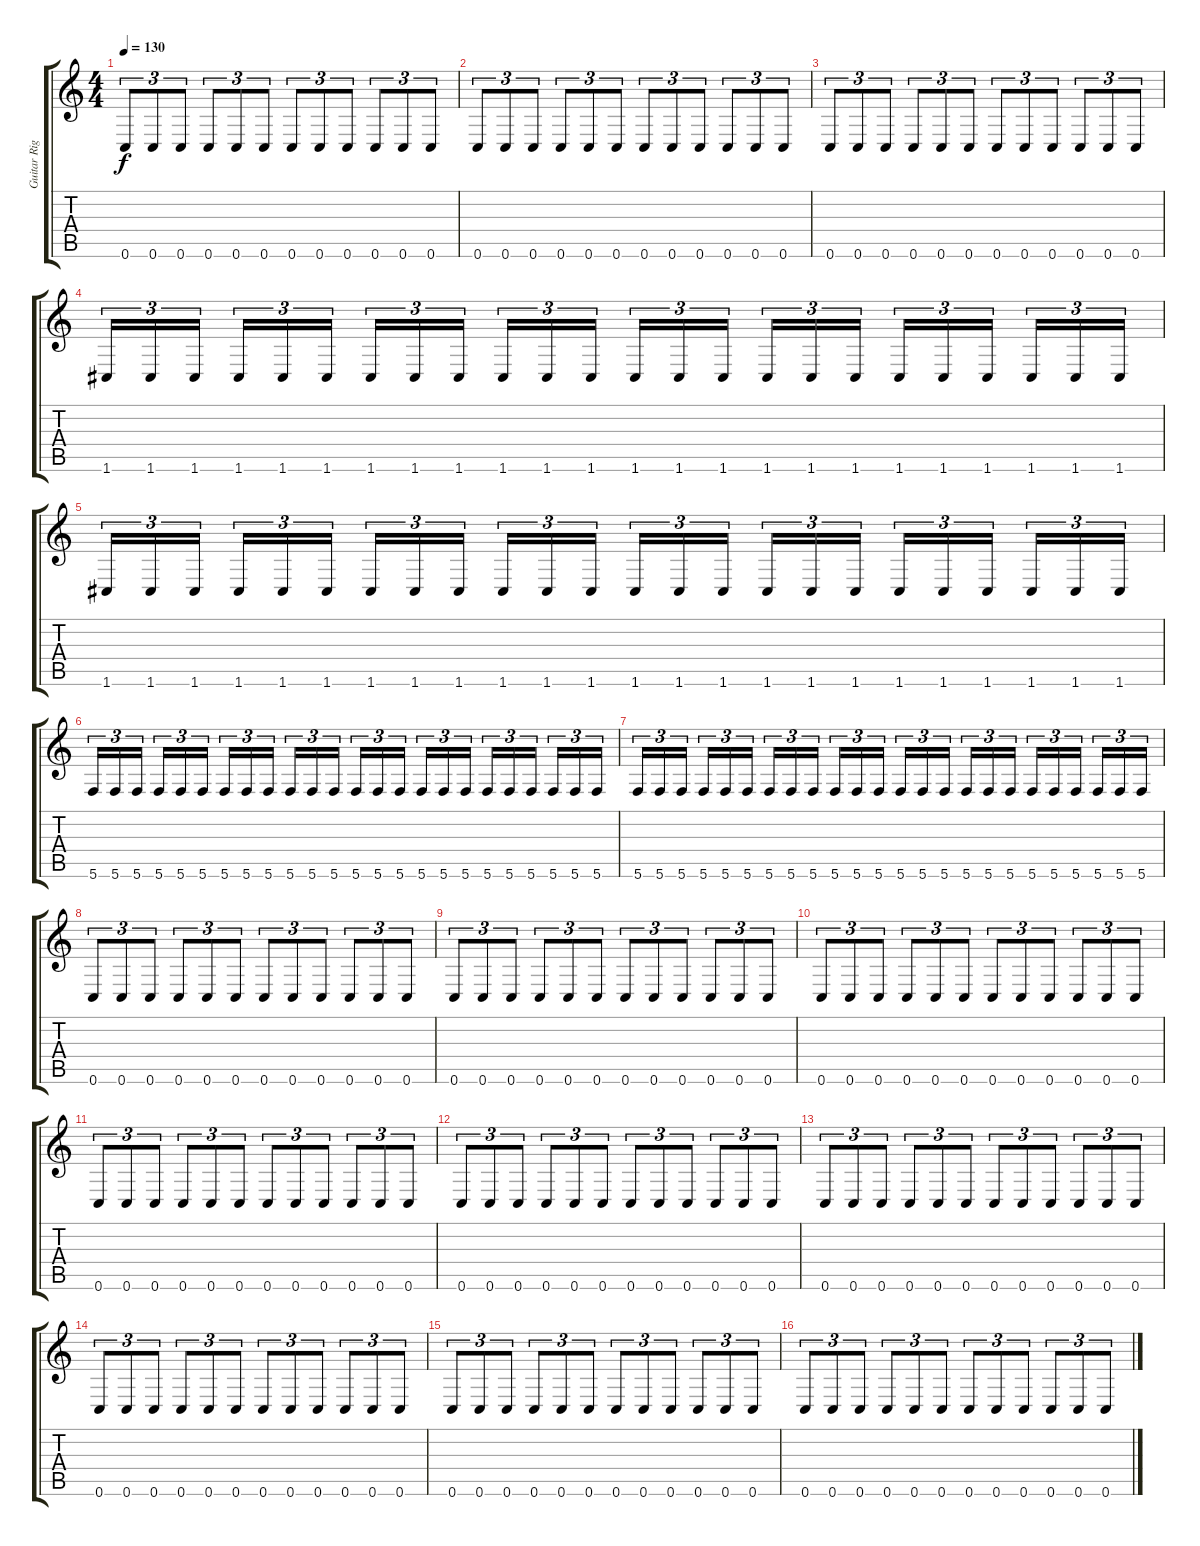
\track ("Guitar Right - Jari Mäenpää " "Guitar Rig") {instrument distortionguitar}
\staff {score tabs}
\tuning (D4 A3 F3 C3 G2 C2) {hide}
\ts (4 4)
\tempo 130
\clef g2
\ks c
0.6.8{tu (3 2) dy f} 0.6.8{tu (3 2)} 0.6.8{tu (3 2)} 0.6.8{tu (3 2)} 0.6.8{tu (3 2)} 0.6.8{tu (3 2)} 0.6.8{tu (3 2)} 0.6.8{tu (3 2)} 0.6.8{tu (3 2)} 0.6.8{tu (3 2)} 0.6.8{tu (3 2)} 0.6.8{tu (3 2)} |
0.6.8{tu (3 2)} 0.6.8{tu (3 2)} 0.6.8{tu (3 2)} 0.6.8{tu (3 2)} 0.6.8{tu (3 2)} 0.6.8{tu (3 2)} 0.6.8{tu (3 2)} 0.6.8{tu (3 2)} 0.6.8{tu (3 2)} 0.6.8{tu (3 2)} 0.6.8{tu (3 2)} 0.6.8{tu (3 2)} |
0.6.8{tu (3 2)} 0.6.8{tu (3 2)} 0.6.8{tu (3 2)} 0.6.8{tu (3 2)} 0.6.8{tu (3 2)} 0.6.8{tu (3 2)} 0.6.8{tu (3 2)} 0.6.8{tu (3 2)} 0.6.8{tu (3 2)} 0.6.8{tu (3 2)} 0.6.8{tu (3 2)} 0.6.8{tu (3 2)} |
1.6.16{tu (3 2)} 1.6.16{tu (3 2)} 1.6.16{tu (3 2)} 1.6.16{tu (3 2)} 1.6.16{tu (3 2)} 1.6.16{tu (3 2)} 1.6.16{tu (3 2)} 1.6.16{tu (3 2)} 1.6.16{tu (3 2)} 1.6.16{tu (3 2)} 1.6.16{tu (3 2)} 1.6.16{tu (3 2)} 1.6.16{tu (3 2)} 1.6.16{tu (3 2)} 1.6.16{tu (3 2)} 1.6.16{tu (3 2)} 1.6.16{tu (3 2)} 1.6.16{tu (3 2)} 1.6.16{tu (3 2)} 1.6.16{tu (3 2)} 1.6.16{tu (3 2)} 1.6.16{tu (3 2)} 1.6.16{tu (3 2)} 1.6.16{tu (3 2)} |
1.6.16{tu (3 2)} 1.6.16{tu (3 2)} 1.6.16{tu (3 2)} 1.6.16{tu (3 2)} 1.6.16{tu (3 2)} 1.6.16{tu (3 2)} 1.6.16{tu (3 2)} 1.6.16{tu (3 2)} 1.6.16{tu (3 2)} 1.6.16{tu (3 2)} 1.6.16{tu (3 2)} 1.6.16{tu (3 2)} 1.6.16{tu (3 2)} 1.6.16{tu (3 2)} 1.6.16{tu (3 2)} 1.6.16{tu (3 2)} 1.6.16{tu (3 2)} 1.6.16{tu (3 2)} 1.6.16{tu (3 2)} 1.6.16{tu (3 2)} 1.6.16{tu (3 2)} 1.6.16{tu (3 2)} 1.6.16{tu (3 2)} 1.6.16{tu (3 2)} |
5.6.16{tu (3 2)} 5.6.16{tu (3 2)} 5.6.16{tu (3 2)} 5.6.16{tu (3 2)} 5.6.16{tu (3 2)} 5.6.16{tu (3 2)} 5.6.16{tu (3 2)} 5.6.16{tu (3 2)} 5.6.16{tu (3 2)} 5.6.16{tu (3 2)} 5.6.16{tu (3 2)} 5.6.16{tu (3 2)} 5.6.16{tu (3 2)} 5.6.16{tu (3 2)} 5.6.16{tu (3 2)} 5.6.16{tu (3 2)} 5.6.16{tu (3 2)} 5.6.16{tu (3 2)} 5.6.16{tu (3 2)} 5.6.16{tu (3 2)} 5.6.16{tu (3 2)} 5.6.16{tu (3 2)} 5.6.16{tu (3 2)} 5.6.16{tu (3 2)} |
5.6.16{tu (3 2)} 5.6.16{tu (3 2)} 5.6.16{tu (3 2)} 5.6.16{tu (3 2)} 5.6.16{tu (3 2)} 5.6.16{tu (3 2)} 5.6.16{tu (3 2)} 5.6.16{tu (3 2)} 5.6.16{tu (3 2)} 5.6.16{tu (3 2)} 5.6.16{tu (3 2)} 5.6.16{tu (3 2)} 5.6.16{tu (3 2)} 5.6.16{tu (3 2)} 5.6.16{tu (3 2)} 5.6.16{tu (3 2)} 5.6.16{tu (3 2)} 5.6.16{tu (3 2)} 5.6.16{tu (3 2)} 5.6.16{tu (3 2)} 5.6.16{tu (3 2)} 5.6.16{tu (3 2)} 5.6.16{tu (3 2)} 5.6.16{tu (3 2)} |
0.6.8{tu (3 2)} 0.6.8{tu (3 2)} 0.6.8{tu (3 2)} 0.6.8{tu (3 2)} 0.6.8{tu (3 2)} 0.6.8{tu (3 2)} 0.6.8{tu (3 2)} 0.6.8{tu (3 2)} 0.6.8{tu (3 2)} 0.6.8{tu (3 2)} 0.6.8{tu (3 2)} 0.6.8{tu (3 2)} |
0.6.8{tu (3 2)} 0.6.8{tu (3 2)} 0.6.8{tu (3 2)} 0.6.8{tu (3 2)} 0.6.8{tu (3 2)} 0.6.8{tu (3 2)} 0.6.8{tu (3 2)} 0.6.8{tu (3 2)} 0.6.8{tu (3 2)} 0.6.8{tu (3 2)} 0.6.8{tu (3 2)} 0.6.8{tu (3 2)} |
0.6.8{tu (3 2)} 0.6.8{tu (3 2)} 0.6.8{tu (3 2)} 0.6.8{tu (3 2)} 0.6.8{tu (3 2)} 0.6.8{tu (3 2)} 0.6.8{tu (3 2)} 0.6.8{tu (3 2)} 0.6.8{tu (3 2)} 0.6.8{tu (3 2)} 0.6.8{tu (3 2)} 0.6.8{tu (3 2)} |
0.6.8{tu (3 2)} 0.6.8{tu (3 2)} 0.6.8{tu (3 2)} 0.6.8{tu (3 2)} 0.6.8{tu (3 2)} 0.6.8{tu (3 2)} 0.6.8{tu (3 2)} 0.6.8{tu (3 2)} 0.6.8{tu (3 2)} 0.6.8{tu (3 2)} 0.6.8{tu (3 2)} 0.6.8{tu (3 2)} |
0.6.8{tu (3 2)} 0.6.8{tu (3 2)} 0.6.8{tu (3 2)} 0.6.8{tu (3 2)} 0.6.8{tu (3 2)} 0.6.8{tu (3 2)} 0.6.8{tu (3 2)} 0.6.8{tu (3 2)} 0.6.8{tu (3 2)} 0.6.8{tu (3 2)} 0.6.8{tu (3 2)} 0.6.8{tu (3 2)} |
0.6.8{tu (3 2)} 0.6.8{tu (3 2)} 0.6.8{tu (3 2)} 0.6.8{tu (3 2)} 0.6.8{tu (3 2)} 0.6.8{tu (3 2)} 0.6.8{tu (3 2)} 0.6.8{tu (3 2)} 0.6.8{tu (3 2)} 0.6.8{tu (3 2)} 0.6.8{tu (3 2)} 0.6.8{tu (3 2)} |
0.6.8{tu (3 2)} 0.6.8{tu (3 2)} 0.6.8{tu (3 2)} 0.6.8{tu (3 2)} 0.6.8{tu (3 2)} 0.6.8{tu (3 2)} 0.6.8{tu (3 2)} 0.6.8{tu (3 2)} 0.6.8{tu (3 2)} 0.6.8{tu (3 2)} 0.6.8{tu (3 2)} 0.6.8{tu (3 2)} |
0.6.8{tu (3 2)} 0.6.8{tu (3 2)} 0.6.8{tu (3 2)} 0.6.8{tu (3 2)} 0.6.8{tu (3 2)} 0.6.8{tu (3 2)} 0.6.8{tu (3 2)} 0.6.8{tu (3 2)} 0.6.8{tu (3 2)} 0.6.8{tu (3 2)} 0.6.8{tu (3 2)} 0.6.8{tu (3 2)} |
0.6.8{tu (3 2)} 0.6.8{tu (3 2)} 0.6.8{tu (3 2)} 0.6.8{tu (3 2)} 0.6.8{tu (3 2)} 0.6.8{tu (3 2)} 0.6.8{tu (3 2)} 0.6.8{tu (3 2)} 0.6.8{tu (3 2)} 0.6.8{tu (3 2)} 0.6.8{tu (3 2)} 0.6.8{tu (3 2)}
